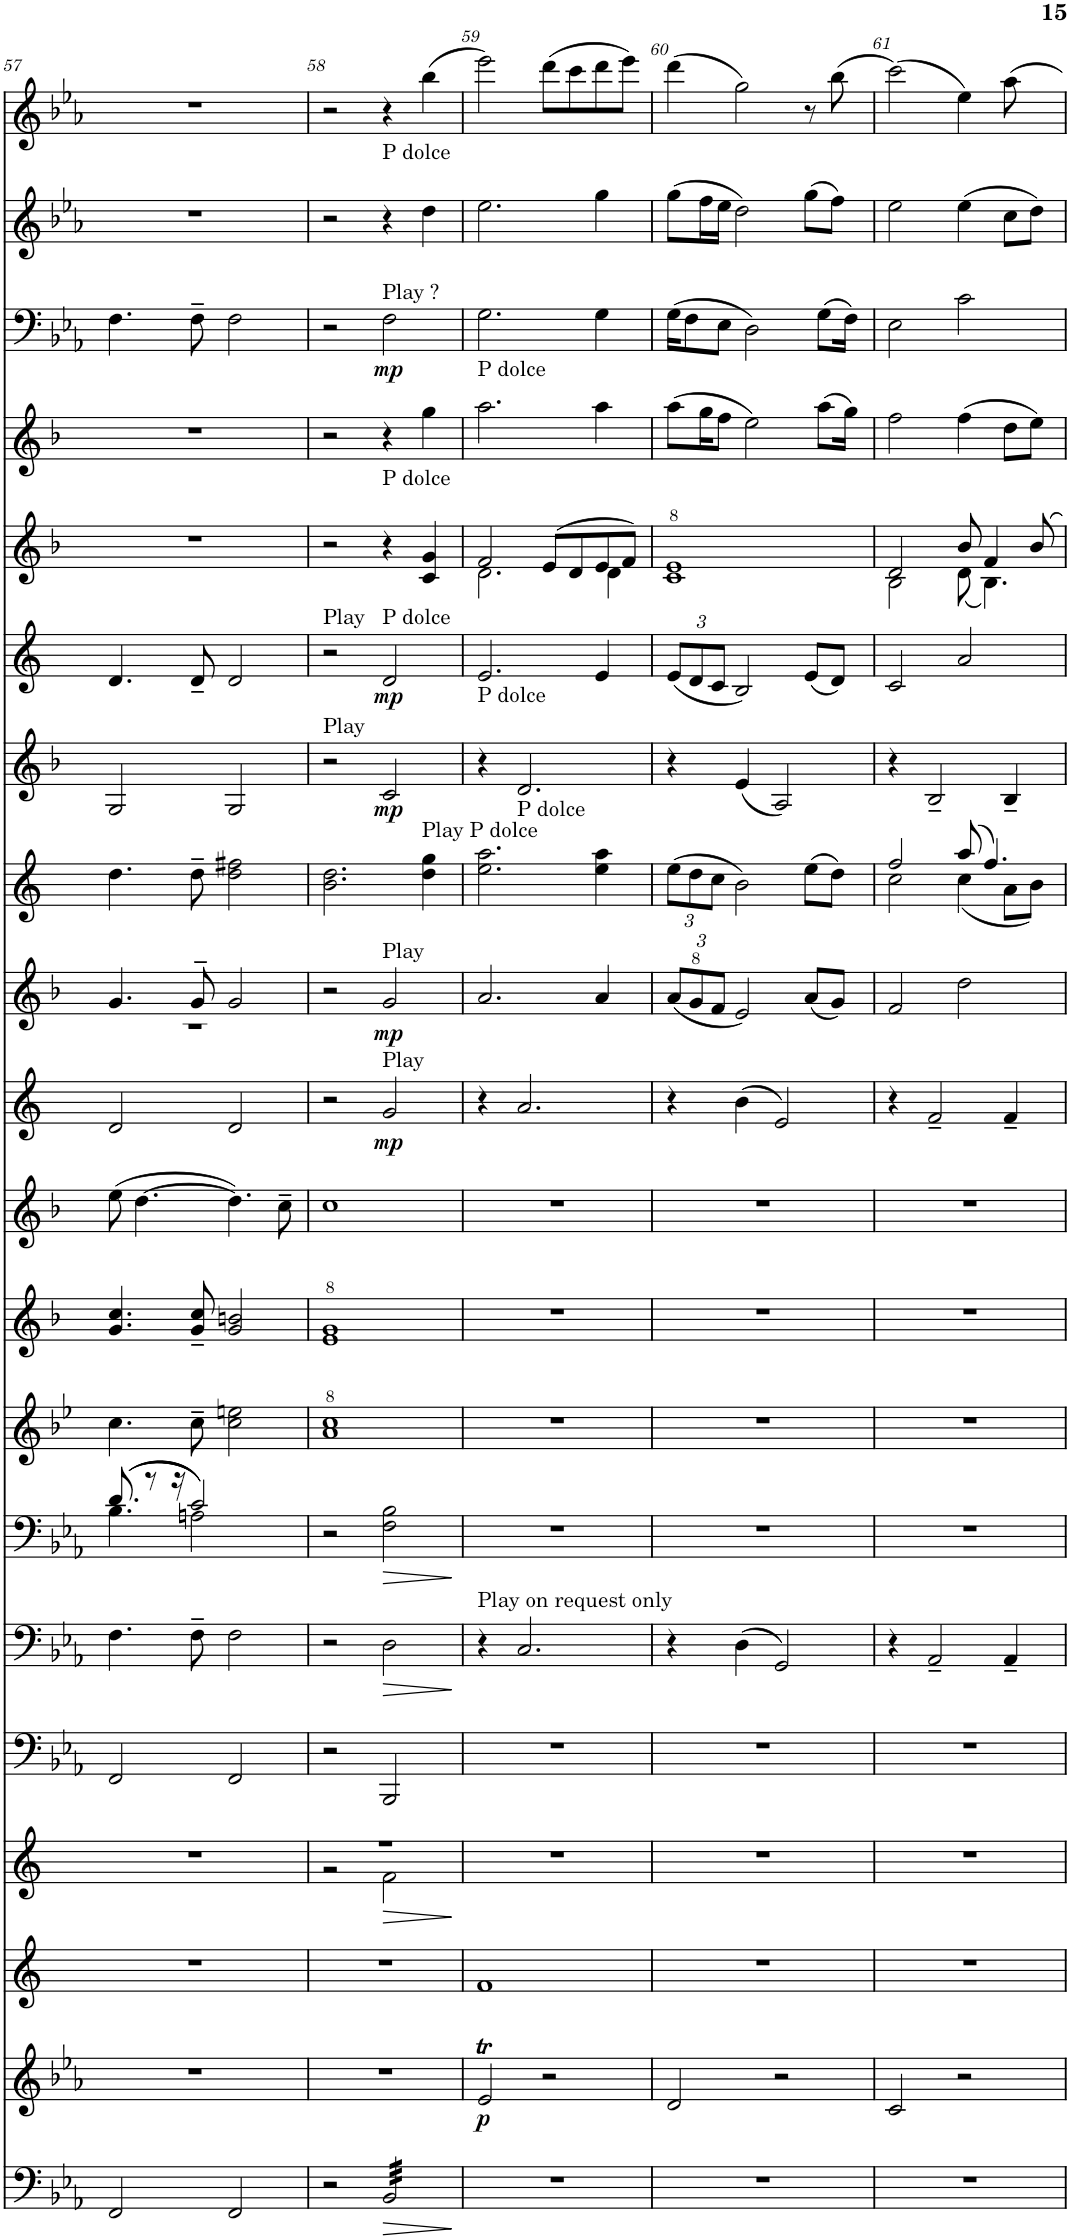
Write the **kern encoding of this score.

**kern	**kern	**dynam	**kern	**kern	**kern	**kern	**kern	**kern	**kern	**kern	**kern	**dynam	**kern	**dynam	**kern	**kern	**dynam	**kern	**dynam	**kern	**kern	**kern	**dynam	**kern	**kern
*part20	*part19	*part19	*part18	*part17	*part16	*part15	*part14	*part13	*part12	*part11	*part10	*part10	*part9	*part9	*part8	*part7	*part7	*part6	*part6	*part5	*part4	*part3	*part3	*part2	*part1
*staff20	*staff19	*staff19	*staff18	*staff17	*staff16	*staff15	*staff14	*staff13	*staff12	*staff11	*staff10	*staff10	*staff9	*staff9	*staff8	*staff7	*staff7	*staff6	*staff6	*staff5	*staff4	*staff3	*staff3	*staff2	*staff1
*I"part 19	*I"part 18	*	*I"part 17	*I"part 16	*I"part 15	*I"part 14	*I"part 13	*I"part 12	*I"part 11	*I"part 10	*I"part 9	*	*I"part 8	*	*I"part 7	*I"part 6	*	*I"part 5	*	*I"part 4	*I"part 3	*I"part 2	*	*I"part 1	*I"part 0
!!LO:PB:g=z
*clefF4	*clefG2	*	*clefX	*clefX	*clefF4	*clefF4	*clefF4	*clefG2	*clefG2	*clefG2	*clefG2	*	*clefG2	*	*clefG2	*clefG2	*	*clefG2	*	*clefG2	*clefG2	*clefF4	*	*clefG2	*clefG2
*	*	*	*Trd-2c-3	*Trd-2c-3	*	*	*	*Trd-3c-5	*Trd1c2	*Trd1c2	*Trd-2c-3	*	*Trd1c2	*	*Trd-2c-3	*Trd1c2	*	*Trd-2c-3	*	*Trd1c2	*Trd1c2	*	*	*	*
*k[b-e-a-]	*k[b-e-a-]	*	*k[]	*k[]	*k[b-e-a-]	*k[b-e-a-]	*k[b-e-a-]	*k[b-e-]	*k[b-]	*k[b-]	*k[]	*	*k[b-]	*	*k[]	*k[b-]	*	*k[]	*	*k[b-]	*k[b-]	*k[b-e-a-]	*	*k[b-e-a-]	*k[b-e-a-]
*M4/4	*M4/4	*	*M4/4	*M4/4	*M4/4	*M4/4	*M4/4	*M4/4	*M4/4	*M4/4	*M4/4	*	*M4/4	*	*M4/4	*M4/4	*	*M4/4	*	*M4/4	*M4/4	*M4/4	*	*M4/4	*M4/4
=57	=57	=57	=57	=57	=57	=57	=57	=57	=57	=57	=57	=57	=57	=57	=57	=57	=57	=57	=57	=57	=57	=57	=57	=57	=57
*	*	*	*	*	*	*	*^	*	*	*	*	*	*^	*	*	*	*	*	*	*	*	*	*	*	*
2FF/	1r	.	1r	1r	2FF/	4.F\	((8.d/	4.B-\	4.cc\	4.g/ 4.cc/	(8ee\	2d/	.	4.g/	1r	.	4.dd\	2G/	.	4.d/	.	1r	1r	4.F\	.	1r	1r
.	.	.	.	.	.	.	.	.	.	.	[4.dd\	.	.	.	.	.	.	.	.	.	.	.	.	.	.	.	.
.	.	.	.	.	.	.	8r	.	.	.	.	.	.	.	.	.	.	.	.	.	.	.	.	.	.	.	.
.	.	.	.	.	.	.	16r	.	.	.	.	.	.	.	.	.	.	.	.	.	.	.	.	.	.	.	.
.	.	.	.	.	.	8F~\	2c/))	2An\	8cc~\	8g/~ 8cc/~	.	.	.	8g~/	.	.	8dd~\	.	.	8d~/	.	.	.	8F~\	.	.	.
2FF/	.	.	.	.	2FF/	2F\	.	.	2cc\ 2een\	2g/ 2bn/	4.dd\])	2d/	.	2g/	.	.	2dd\ 2ff#X\	2G/	.	2d/	.	.	.	2F\	.	.	.
.	.	.	.	.	.	.	8ryy	8ryy	.	.	8cc~\	.	.	.	.	.	.	.	.	.	.	.	.	.	.	.	.
*	*	*	*	*	*	*	*	*	*	*	*	*	*	*v	*v	*	*	*	*	*	*	*	*	*	*	*	*
=58	=58	=58	=58	=58	=58	=58	=58	=58	=58	=58	=58	=58	=58	=58	=58	=58	=58	=58	=58	=58	=58	=58	=58	=58	=58	=58
*	*	*	*	*^	*	*	*	*	*	*	*	*	*	*	*	*	*	*	*	*	*	*	*	*	*	*
!	!	!	!	!	!	!	!	!	!	!	!	!	!	!	!	!	!	!	!	!LO:TX:a:t=Play	!	!	!	!	!	!	!
!	!	!	!	!	!	!	!	!	!	!	!	!	!	!	!	!	!	!LO:TX:a:t=Play	!	!	!	!	!	!	!	!	!
*	*	*	*	*	*	*	*	*v	*v	*	*	*	*	*	*	*	*	*	*	*	*	*	*	*	*	*	*
2r	1r	.	1r	1r	2r	2r	2r	2r	1a 1cc	1e 1g	1cc	2r	.	2r	.	2.b\ 2.dd\	2r	.	2r	.	2r	2r	2r	.	2r	2r
!	!	!	!	!	!	!	!	!	!	!	!	!	!	!	!	!	!	!	!	!	!	!	!	!	!	!LO:TX:b:t=P dolce
!	!	!	!	!	!	!	!	!	!	!	!	!	!	!	!	!	!	!	!	!	!	!	!LO:TX:a:t=Play ?	!	!	!
!	!	!	!	!	!	!	!	!	!	!	!	!	!	!	!	!	!	!	!	!	!	!LO:TX:b:t=P dolce	!	!	!	!
!	!	!	!	!	!	!	!	!	!	!	!	!	!	!	!	!	!	!	!LO:TX:a:t=P dolce	!	!	!	!	!	!	!
!	!	!	!	!	!	!	!	!	!	!	!	!	!	!LO:TX:a:t=Play	!	!	!	!	!	!	!	!	!	!	!	!
!	!	!	!	!	!	!	!	!	!	!	!	!LO:TX:a:t=Play	!	!	!	!	!	!	!	!	!	!	!	!	!	!
!	!	!	!	!	!	!	!	!	!	!	!	!	!LO:DY:b	!	!LO:DY:b	!	!	!LO:DY:b	!	!LO:DY:b	!	!	!	!LO:DY:b	!	!
*tremolo	*	*	*	*	*	*	*	*	*	*	*	*	*	*	*	*	*	*	*	*	*	*	*	*	*	*
32BB-/LLL	.	.	.	.	2f\	2BBB-/	2D\	2F\ 2B-\	.	.	.	2g/	mp	2g/	mp	.	2c/	mp	2d/	mp	4r	4r	2F\	mp	4r	4r
32BB-/	.	.	.	.	.	.	.	.	.	.	.	.	.	.	.	.	.	.	.	.	.	.	.	.	.	.
32BB-/	.	.	.	.	.	.	.	.	.	.	.	.	.	.	.	.	.	.	.	.	.	.	.	.	.	.
32BB-/	.	.	.	.	.	.	.	.	.	.	.	.	.	.	.	.	.	.	.	.	.	.	.	.	.	.
32BB-/	.	.	.	.	.	.	.	.	.	.	.	.	.	.	.	.	.	.	.	.	.	.	.	.	.	.
32BB-/	.	.	.	.	.	.	.	.	.	.	.	.	.	.	.	.	.	.	.	.	.	.	.	.	.	.
32BB-/	.	.	.	.	.	.	.	.	.	.	.	.	.	.	.	.	.	.	.	.	.	.	.	.	.	.
32BB-/	.	.	.	.	.	.	.	.	.	.	.	.	.	.	.	.	.	.	.	.	.	.	.	.	.	.
!	!	!	!	!	!	!	!	!	!	!	!	!	!	!	!	!LO:TX:a:t=Play P dolce	!	!	!	!	!	!	!	!	!	!
32BB-/	.	.	.	.	.	.	.	.	.	.	.	.	.	.	.	4dd\ 4gg\	.	.	.	.	4c/ 4g/	4gg\	.	.	4dd\	(4bb-\
32BB-/	.	.	.	.	.	.	.	.	.	.	.	.	.	.	.	.	.	.	.	.	.	.	.	.	.	.
32BB-/	.	.	.	.	.	.	.	.	.	.	.	.	.	.	.	.	.	.	.	.	.	.	.	.	.	.
32BB-/	.	.	.	.	.	.	.	.	.	.	.	.	.	.	.	.	.	.	.	.	.	.	.	.	.	.
32BB-/	.	.	.	.	.	.	.	.	.	.	.	.	.	.	.	.	.	.	.	.	.	.	.	.	.	.
32BB-/	.	.	.	.	.	.	.	.	.	.	.	.	.	.	.	.	.	.	.	.	.	.	.	.	.	.
32BB-/	.	.	.	.	.	.	.	.	.	.	.	.	.	.	.	.	.	.	.	.	.	.	.	.	.	.
32BB-/JJJ	.	.	.	.	.	.	.	.	.	.	.	.	.	.	.	.	.	.	.	.	.	.	.	.	.	.
*Xtremolo	*	*	*	*	*	*	*	*	*	*	*	*	*	*	*	*	*	*	*	*	*	*	*	*	*	*
*	*	*	*	*v	*v	*	*	*	*	*	*	*	*	*	*	*	*	*	*	*	*	*	*	*	*	*
=59	=59	=59	=59	=59	=59	=59	=59	=59	=59	=59	=59	=59	=59	=59	=59	=59	=59	=59	=59	=59	=59	=59	=59	=59	=59
*	*	*	*	*	*	*	*	*	*	*	*	*	*	*	*	*	*	*	*	*^	*	*	*	*	*
!	!	!	!	!	!	!	!	!	!	!	!	!	!	!	!	!	!	!	!	!	!	!	!LO:TX:b:t=P dolce	!	!	!
!	!	!	!	!	!	!	!	!	!	!	!	!	!	!	!	!	!	!LO:TX:b:t=P dolce	!	!	!	!	!	!	!	!
!	!	!	!	!	!	!LO:TX:a:t=Play on request only	!	!	!	!	!	!	!	!	!	!	!	!	!	!	!	!	!	!	!	!
!	!	!LO:DY:b	!	!	!	!	!	!	!	!	!	!	!	!	!	!	!	!	!	!	!	!	!	!	!	!
1r	2e-T/	p	1f	1r	1r	4r	1r	1r	1r	1r	4r	.	2.a/	.	2.ee\ 2.aa\	4r	.	2.e/	.	2f/	2.d\	2.aa\	2.G\	.	2.ee-\	2eee-\)
!	!	!	!	!	!	!	!	!	!	!	!	!	!	!	!	!LO:TX:b:t=P dolce	!	!	!	!	!	!	!	!	!	!
.	.	.	.	.	.	2.C/	.	.	.	.	2.a/	.	.	.	.	2.d/	.	.	.	.	.	.	.	.	.	.
.	2r	.	.	.	.	.	.	.	.	.	.	.	.	.	.	.	.	.	.	(8e/L	.	.	.	.	.	(8ddd\L
.	.	.	.	.	.	.	.	.	.	.	.	.	.	.	.	.	.	.	.	8d/	.	.	.	.	.	8ccc\
.	.	.	.	.	.	.	.	.	.	.	.	.	4a/	.	4ee\ 4aa\	.	.	4e/	.	8e/	4d\	4aa\	4G\	.	4gg\	8ddd\
.	.	.	.	.	.	.	.	.	.	.	.	.	.	.	.	.	.	.	.	8f/J)	.	.	.	.	.	8eee-\J)
*	*	*	*	*	*	*	*	*	*	*	*	*	*	*	*	*	*	*	*	*v	*v	*	*	*	*	*
=60	=60	=60	=60	=60	=60	=60	=60	=60	=60	=60	=60	=60	=60	=60	=60	=60	=60	=60	=60	=60	=60	=60	=60	=60	=60
*	*	*	*	*	*	*	*	*	*	*	*	*	*Xbrackettup	*	*Xbrackettup	*	*	*Xbrackettup	*	*	*	*	*	*	*
1r	2d/	.	1r	1r	1r	4r	1r	1r	1r	1r	4r	.	(12a/L	.	(12ee\L	4r	.	(12e/L	.	1c 1e	(8aa\L	(16G\KL	.	(8gg\L	(4ddd\
.	.	.	.	.	.	.	.	.	.	.	.	.	.	.	.	.	.	.	.	.	.	8F\	.	.	.
.	.	.	.	.	.	.	.	.	.	.	.	.	12g/	.	12dd\	.	.	12d/	.	.	.	.	.	.	.
.	.	.	.	.	.	.	.	.	.	.	.	.	.	.	.	.	.	.	.	.	16gg\K	.	.	16ff\L	.
.	.	.	.	.	.	.	.	.	.	.	.	.	12f/J	.	12cc\J	.	.	12c/J	.	.	.	.	.	.	.
.	.	.	.	.	.	.	.	.	.	.	.	.	.	.	.	.	.	.	.	.	8ff\J	8E-\J	.	16ee-\JJ	.
.	.	.	.	.	.	(4D\	.	.	.	.	(4b\	.	2e/)	.	2b\)	(4e/	.	2B/)	.	.	.	.	.	2dd\)	2gg\)
.	.	.	.	.	.	.	.	.	.	.	.	.	.	.	.	.	.	.	.	.	2ee\)	2D\)	.	.	.
.	2r	.	.	.	.	2GG/)	.	.	.	.	2e/)	.	.	.	.	2A/)	.	.	.	.	.	.	.	.	.
.	.	.	.	.	.	.	.	.	.	.	.	.	(8a/L	.	(8ee\L	.	.	(8e/L	.	.	.	.	.	(8gg\L	8r
.	.	.	.	.	.	.	.	.	.	.	.	.	.	.	.	.	.	.	.	.	(8aa\L	(8G\L	.	.	.
.	.	.	.	.	.	.	.	.	.	.	.	.	8g/J)	.	8dd\J)	.	.	8d/J)	.	.	.	.	.	8ff\J)	(8bb-\
.	.	.	.	.	.	.	.	.	.	.	.	.	.	.	.	.	.	.	.	.	16gg\Jk)	16F\Jk)	.	.	.
=61	=61	=61	=61	=61	=61	=61	=61	=61	=61	=61	=61	=61	=61	=61	=61	=61	=61	=61	=61	=61	=61	=61	=61	=61	=61
*	*	*	*	*	*	*	*	*	*	*	*	*	*	*	*^	*	*	*	*	*^	*	*	*	*	*
1r	2c/	.	1r	1r	1r	4r	1r	1r	1r	1r	4r	.	2f/	.	2ff/	2cc\	4r	.	2c/	.	2d/	2B-\	2ff\	2E-\	.	2ee-\	(2ccc\)
.	.	.	.	.	.	2AA-~/	.	.	.	.	2f~/	.	.	.	.	.	2B-~/	.	.	.	.	.	.	.	.	.	.
.	2r	.	.	.	.	.	.	.	.	.	.	.	2dd\	.	(8aa/	(4cc\	.	.	2a/	.	8b-/	(8d\	(4ff\	2c\	.	(4ee-\	4ee-\)
.	.	.	.	.	.	.	.	.	.	.	.	.	.	.	4.ff/)	.	.	.	.	.	4f/	4.B-\)	.	.	.	.	.
.	.	.	.	.	.	4AA-~/	.	.	.	.	4f~/	.	.	.	.	8a\L	4B-~/	.	.	.	.	.	8dd\L	.	.	8cc\L	8aa-\
.	.	.	.	.	.	.	.	.	.	.	.	.	.	.	.	8b\J)	.	.	.	.	8b-/	.	8ee\J)	.	.	8dd\J)	8ryy
*	*	*	*	*	*	*	*	*	*	*	*	*	*	*	*v	*v	*	*	*	*	*v	*v	*	*	*	*	*
=	=	=	=	=	=	=	=	=	=	=	=	=	=	=	=	=	=	=	=	=	=	=	=	=	=
*-	*-	*-	*-	*-	*-	*-	*-	*-	*-	*-	*-	*-	*-	*-	*-	*-	*-	*-	*-	*-	*-	*-	*-	*-	*-
